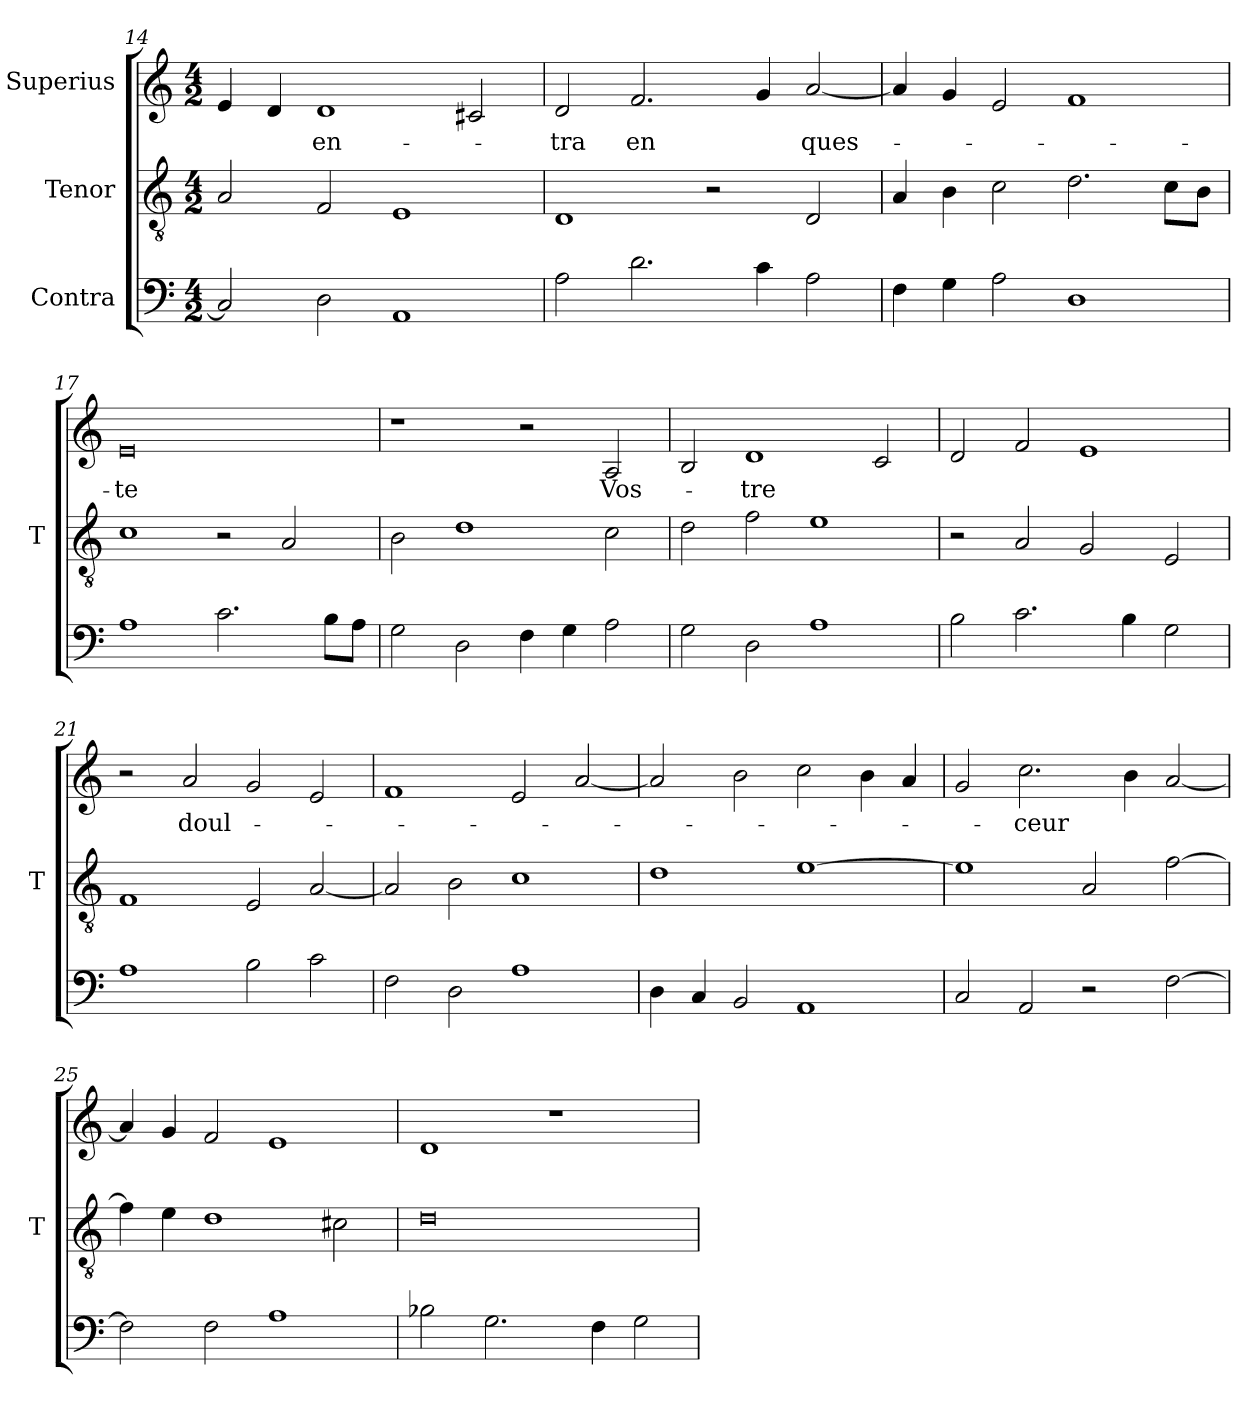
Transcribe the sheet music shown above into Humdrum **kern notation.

**kern	**kern	**kern	**text
*part3	*part2	*part1	*part1
*staff3	*staff2	*staff1	*staff1
*I"Contra	*I"Tenor	*I"Superius	*
*	*I'T	*	*
*clefF4	*clefGv2	*clefG2	*
*M4/2	*M4/2	*M4/2	*
=14	=14	=14	=14
2C]	2A	4e	.
.	.	4d	.
2D	2F	1d	en-
1AA	1E	.	.
.	.	2c#X	.
=15	=15	=15	=15
2A	1D	2d	-tra
2.d	.	2.f	-en
.	2r	.	.
4c	.	4g	.
2A	2D	[2a	ques-
=16	=16	=16	=16
4F	4A	4a]	.
4G	4B	4g	.
2A	2c	2e	.
1D	2.d	1f	.
.	8c\L	.	.
.	8B\J	.	.
=17	=17	=17	=17
1A	1c	0e	-te
2.c	2r	.	.
.	2A	.	.
8B\L	.	.	.
8A\J	.	.	.
=18	=18	=18	=18
2G	2B	1r	.
2D	1d	.	.
4F	.	2r	.
4G	.	.	.
2A	2c	2A	Vos-
=19	=19	=19	=19
2G	2d	2B	.
2D	2f	1d	-tre
1A	1e	.	.
.	.	2c	.
=20	=20	=20	=20
2B	2r	2d	.
2.c	2A	2f	.
.	2G	1e	.
4B	.	.	.
2G	2E	.	.
=21	=21	=21	=21
1A	1F	2r	.
.	.	2a	doul-
2B	2E	2g	.
2c	[2A	2e	.
=22	=22	=22	=22
2F	2A]	1f	.
2D	2B	.	.
1A	1c	2e	.
.	.	[2a	.
=23	=23	=23	=23
4D	1d	2a]	.
4C	.	.	.
2BB	.	2b	.
1AA	[1e	2cc	.
.	.	4b	.
.	.	4a	.
=24	=24	=24	=24
2C	1e]	2g	.
2AA	.	2.cc	-ceur
2r	2A	.	.
.	.	4b	.
[2F	[2f	[2a	.
=25	=25	=25	=25
2F]	4f]	4a]	.
.	4e	4g	.
2F	1d	2f	.
1A	.	1e	.
.	2c#X	.	.
=26	=26	=26	=26
2B-X	0d	1d	.
2.G	.	.	.
.	.	1r	.
4F	.	.	.
2G	.	.	.
=	=	=	=
*-	*-	*-	*-
